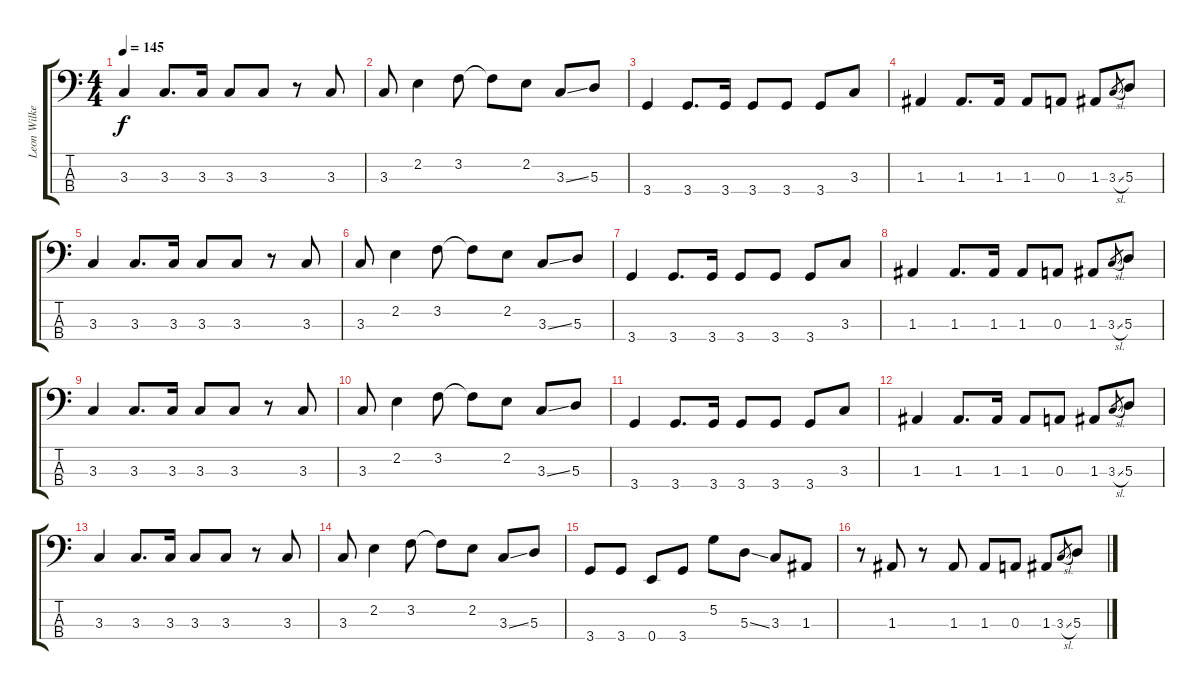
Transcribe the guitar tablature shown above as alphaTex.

\track ("Leon Wilkeson (Bass Guitar)" "Leon Wilke") {instrument electricbassfinger}
\staff {score tabs}
\tuning (G2 D2 A1 E1) {hide}
\ts (4 4)
\tempo 145
\clef f4
\ks c
3.3.4{dy f} 3.3.8{d} 3.3.16 3.3.8 3.3.8 r.8 3.3.8 |
3.3.8 2.2.4 3.2.8 3.2{t}.8 2.2.8 3.3{ss}.8 5.3.8 |
3.4.4 3.4.8{d} 3.4.16 3.4.8 3.4.8 3.4.8 3.3.8 |
1.3.4 1.3.8{d} 1.3.16 1.3.8 0.3.8 1.3.8 3.3{sl}.8{gr} 5.3.8 |
3.3.4 3.3.8{d} 3.3.16 3.3.8 3.3.8 r.8 3.3.8 |
3.3.8 2.2.4 3.2.8 3.2{t}.8 2.2.8 3.3{ss}.8 5.3.8 |
3.4.4 3.4.8{d} 3.4.16 3.4.8 3.4.8 3.4.8 3.3.8 |
1.3.4 1.3.8{d} 1.3.16 1.3.8 0.3.8 1.3.8 3.3{sl}.8{gr} 5.3.8 |
3.3.4 3.3.8{d} 3.3.16 3.3.8 3.3.8 r.8 3.3.8 |
3.3.8 2.2.4 3.2.8 3.2{t}.8 2.2.8 3.3{ss}.8 5.3.8 |
3.4.4 3.4.8{d} 3.4.16 3.4.8 3.4.8 3.4.8 3.3.8 |
1.3.4 1.3.8{d} 1.3.16 1.3.8 0.3.8 1.3.8 3.3{sl}.8{gr} 5.3.8 |
3.3.4 3.3.8{d} 3.3.16 3.3.8 3.3.8 r.8 3.3.8 |
3.3.8 2.2.4 3.2.8 3.2{t}.8 2.2.8 3.3{ss}.8 5.3.8 |
3.4.8 3.4.8 0.4.8 3.4.8 5.2.8 5.3{ss}.8 3.3.8 1.3.8 |
r.8 1.3.8 r.8 1.3.8 1.3.8 0.3.8 1.3.8 3.3{sl}.8{gr} 5.3.8
